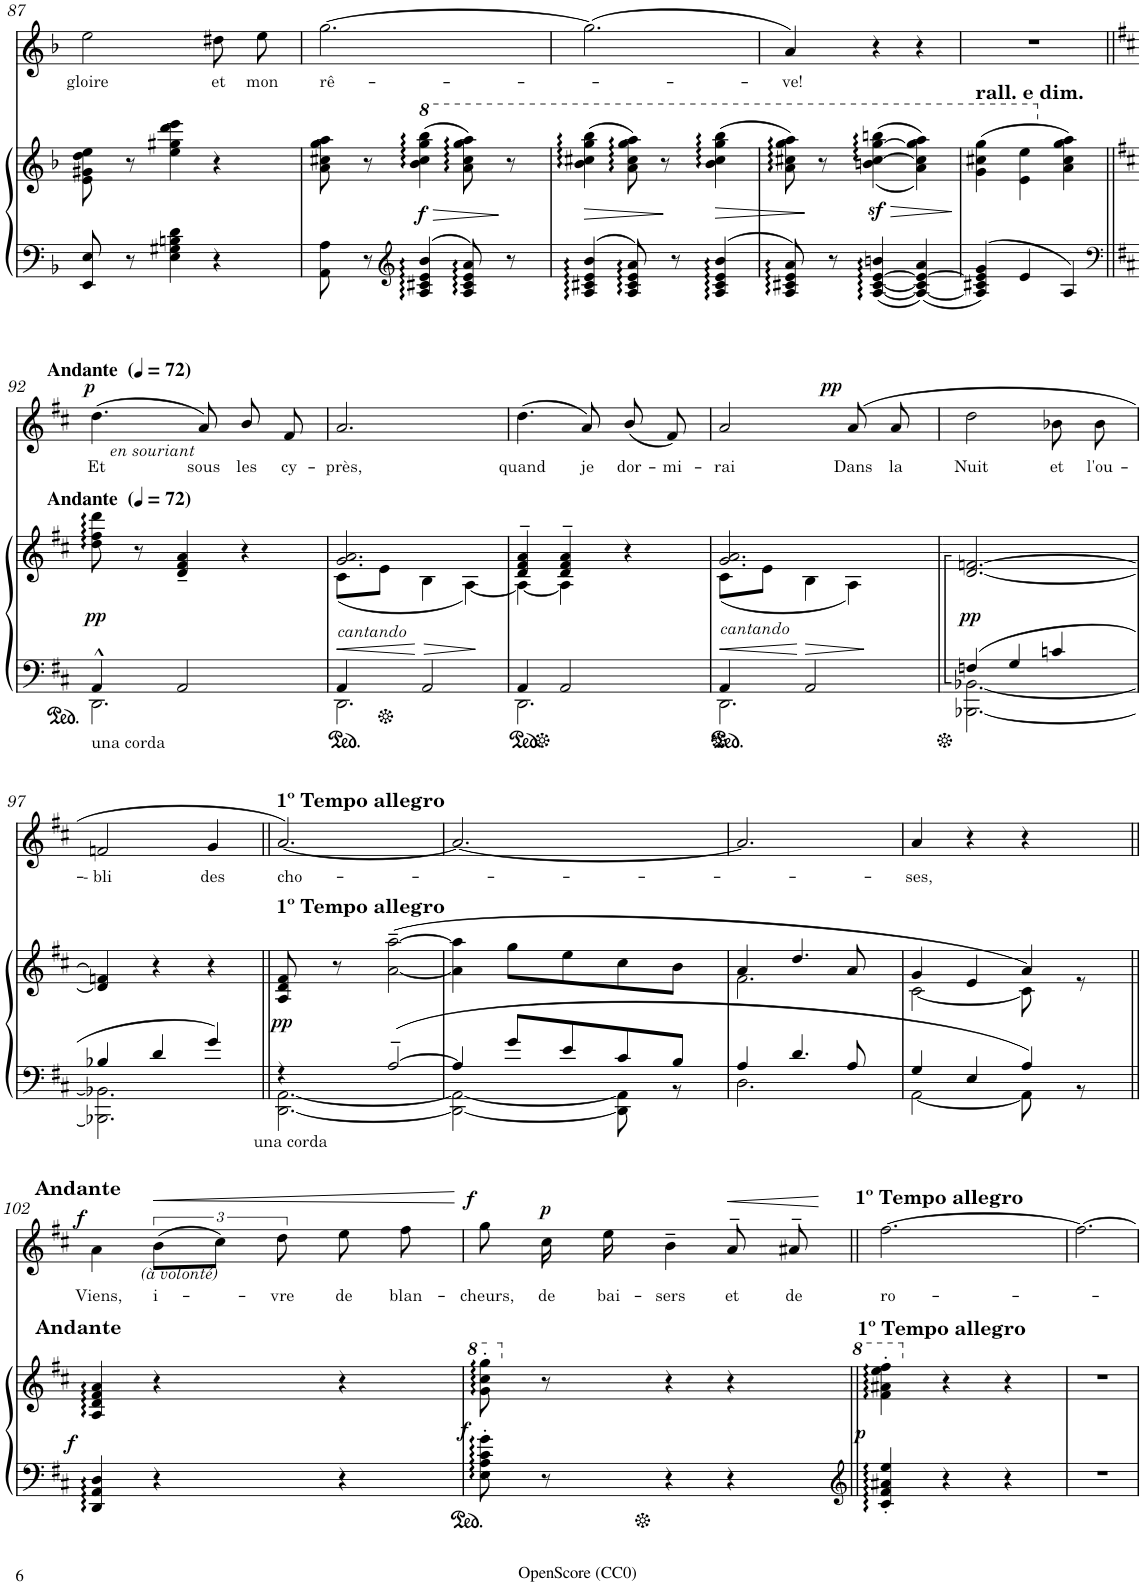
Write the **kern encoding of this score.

**kern	**kern	**dynam	**kern	**text	**dynam
*part2	*part2	*part2	*part1	*part1	*part1
*staff3	*staff2	*staff2/3	*staff1	*staff1	*staff1
*I"Piano	*	*	*I"Chant Voice	*	*
*I'Pno	*	*	*	*	*
!!LO:PB:g=z
*clefF4	*clefG2	*	*clefG2	*	*
*k[b-]	*k[b-]	*	*k[b-]	*	*
*M3/4	*M3/4	*	*M3/4	*	*
=87	=87	=87	=87	=87	=87
!	!	!	!	!LO:LY:b	!
8EE/ 8E/	8e\ 8g#X\ 8dd\ 8ee\	.	2ee\	gloire	.
8r	8r	.	.	.	.
4E\ 4G#X\ 4Bn\ 4d\	4ee\ 4gg#X\ 4ddd\ 4eee\	.	.	.	.
!	!	!	!	!LO:LY:b	!
4r	4r	.	8dd#X\	et	.
!	!	!	!	!LO:LY:b	!
.	.	.	8ee\	mon	.
=88	=88	=88	=88	=88	=88
!	!	!	!	!LO:LY:b	!
8AA\ 8A\	8a\ 8cc#X\ 8gg\ 8aa\	.	[2.gg\	rê-	.
8r	8r	.	.	.	.
*clefG2	*	*	*	*	*
!	!	!LO:HP:b	!	!	!
!	!	!LO:DY:n=1:b	!	!	!
4A/ 4c#X/ 4e/ 4b-/	(4bb-\ 4ccc#\ 4ggg\ 4bbb-\	> f	.	.	.
*	*8va	*	*	*	*
8A/ 8c#/ 8e/ 8a/	8aa\ 8ccc#\ 8ggg\ 8aaa\)	.	.	.	.
8r	8r	.	.	.	.
=89	=89	=89	=89	=89	=89
!	!	!LO:HP:b	!	!	!
4A/ 4c#X/ 4e/ 4b-/	(4bb-\ 4ccc#X\ 4ggg\ 4bbb-\	>	(2.gg\]	.	.
8A/ 8c#/ 8e/ 8a/	8aa\ 8ccc#\ 8ggg\ 8aaa\)	.	.	.	.
8r	8r	]	.	.	.
!	!	!LO:HP:b	!	!	!
4A/ 4c#/ 4e/ 4b-/	(4bb-\ 4ccc#\ 4ggg\ 4bbb-\	>	.	.	.
=90	=90	=90	=90	=90	=90
!	!	!	!	!LO:LY:b	!
8A/ 8c#X/ 8e/ 8a/	8aa\ 8ccc#X\ 8ggg\ 8aaa\)	.	4a/)	-ve!	.
8r	8r	]	.	.	.
!	!	!LO:HP:b	!	!	!
[4A/ [4c#/ [4e/ 4bn/	(>(<4bbn\z< [>4ccc#\z< [4ggg\z< 4bbbn\z<	>	4r	.	.
4A/_ 4c#/] 4e/_ 4a/	4aa\ 4ccc#\] 4ggg\] 4aaa\))	.	4r	.	.
.	.	]	.	.	.
=91	=91	=91	=91	=91	=91
!	!LO:TX:a:B:t=rall. e dim.	!	!	!	!
4A/] 4c#X/ 4e/] 4g/	(4gg\ 4ccc#X\ 4ggg\	.	2.r	.	.
4e/	4ee\ 4eee\	.	.	.	.
*	*X8va	*	*	*	*
4A/	4a\ 4cc#\ 4gg\ 4aa\)	.	.	.	.
!!LO:LB:g=z
=92||	=92||	=92||	=92||	=92||	=92||
*clefF4	*	*	*	*	*
*k[f#c#]	*k[f#c#]	*	*k[f#c#]	*	*
*	*	*	*MM72	*	*
*^	*	*	*	*	*
!	!	!	!	!LO:TX:a:B:t=Andante	!	!
!	!	!	!	!LO:TX:b:B:t=Andante	!	!
!	!	!	!	!LO:TX:b:i:t=en souriant	!	!
!LO:TX:b:t=una corda	!	!	!	!	!	!
!	!	!	!LO:DY:b	!	!LO:LY:b	!LO:DY:a
4AA^^/	2.DD\	8dd\ 8ff#\ 8ddd\	pp	(4.dd\	Et	p
.	.	8r	.	.	.	.
2AA/	.	4d/~ 4f#/~ 4a/~	.	.	.	.
!	!	!	!	!	!LO:LY:b	!
.	.	.	.	8a/)	sous	.
!	!	!	!	!	!LO:LY:b	!
.	.	4r	.	8b/	les	.
!	!	!	!	!	!LO:LY:b	!
.	.	.	.	8f#/	cy-	.
=93	=93	=93	=93	=93	=93	=93
!	!	!LO:TX:b:i:t=cantando	!	!	!	!
!	!	!	!LO:HP:b	!	!LO:LY:b	!
*	*	*^	*	*	*	*
4AA/	2.DD\	2.g/ 2.a/	(8c#\L	<	2.a/	-près,	.
.	.	.	8e\J	.	.	.	.
!	!	!	!	!LO:HP:n=1:b	!	!	!
2AA/	.	.	4B\	] >	.	.	.
.	.	.	[4A\)	[	.	.	.
=94	=94	=94	=94	=94	=94	=94	=94
*	*^	*	*	*	*	*	*
!	!	!	!	!	!	!	!LO:LY:b	!
4AA/	2.DD\	2ryy	4d/~> 4f#/~> 4a/~>	4A\_	.	(4.dd\	quand	.
2AA/	.	.	4d/~> 4f#/~> 4a/~>	4A\]	.	.	.	.
!	!	!	!	!	!	!	!LO:LY:b	!
.	.	.	.	.	.	8a/)	je	.
!	!	!	!	!	!	!	!LO:LY:b	!
.	.	4ryy	4r	4ryy	.	(8b/	dor-	.
!	!	!	!	!	!	!	!LO:LY:b	!
.	.	.	.	.	.	8f#/)	-mi-	.
=95	=95	=95	=95	=95	=95	=95	=95	=95
!	!	!	!LO:TX:b:i:t=cantando	!	!	!	!	!
!	!	!	!	!	!LO:HP:b	!	!LO:LY:b	!
4AA/	2.DD\	2ryy	2.g/ 2.a/	(8c#\L	<	2a/	-rai	.
.	.	.	.	8e\J	.	.	.	.
2AA/	.	.	.	4B\	]	.	.	.
!	!	!	!	!	!	!	!LO:LY:b	!LO:DY:a
.	.	4ryy	.	4A\)	[	(8a/	Dans	pp
!	!	!	!	!	!	!	!LO:LY:b	!
.	.	.	.	.	.	8a/	la	.
*	*v	*v	*	*	*	*	*	*
*	*	*v	*v	*	*	*	*
=96	=96	=96	=96	=96	=96	=96
!	!	!	!LO:DY:b	!	!LO:LY:b	!
4Fn/	[2.BBB-X\ [<2.BB-X\	[<2.d/ [2.fn/	pp	2dd\	Nuit	.
4G/	.	.	.	.	.	.
!	!	!	!	!	!LO:LY:b	!
4cn/	.	.	.	8b-X\	et	.
!	!	!	!	!	!LO:LY:b	!
.	.	.	.	8b-\	l'ou-	.
!!LO:LB:g=z
=97	=97	=97	=97	=97	=97	=97
!	!	!	!	!	!LO:LY:b	!
4B-X/	2.BBB-X\] 2.BB-X\]	4d/] 4fn/]	.	2fn/	-- bli	.
4d/	.	4r	.	.	.	.
!	!	!	!	!	!LO:LY:b	!
4g/	.	4r	.	4g/	des	.
=98||	=98||	=98||	=98||	=98||	=98||	=98||
!	!	!	!	!LO:TX:a:B:t=1º Tempo allegro	!	!
!	!	!LO:TX:a:B:t=1º Tempo allegro	!	!	!	!
!LO:TX:b:t=una corda	!	!	!	!	!	!
!	!	!	!LO:DY:b	!	!LO:LY:b	!
4r	[2.DD\ [2.AA\	8A/ 8d/ 8f#/	pp	[2.a/)	cho-	.
.	.	8r	.	.	.	.
[2A~/	.	([2a\~ [2aa\~	.	.	.	.
=99	=99	=99	=99	=99	=99	=99
4A/]	2DD\_ 2AA\_	4a\] 4aa\]	.	2.a/_	.	.
8g/L	.	8gg\L	.	.	.	.
8e/	.	8ee\	.	.	.	.
8c#/	8DD\] 8AA\]	8cc#\	.	.	.	.
8B/J	8r	8b\J	.	.	.	.
=100	=100	=100	=100	=100	=100	=100
*	*	*^	*	*	*	*
4A/	2.D\	4a/	2.f#\	.	2.a/]	.	.
4.d/	.	4.dd/	.	.	.	.	.
8A/	.	8a/	.	.	.	.	.
=101	=101	=101	=101	=101	=101	=101	=101
!	!	!	!	!	!	!LO:LY:b	!
4G/	[2AA\	4g/	[2c#\	.	4a/	-ses,	.
4E/	.	4e/	.	.	4r	.	.
4A/	8AA\]	4a/)	8c#\]	.	4r	.	.
.	8r	.	8r	.	.	.	.
!!LO:LB:g=z
=102||	=102||	=102||	=102||	=102||	=102||	=102||	=102||
!	!	!	!	!	!LO:TX:a:B:t=Andante	!	!
!	!	!LO:TX:a:B:t=Andante	!	!	!	!	!
!	!	!	!	!LO:DY:b	!	!LO:LY:b	!LO:DY:a
*v	*v	*	*	*	*	*	*
*	*v	*v	*	*	*	*
4DD/ 4AA/ 4D/	4A/ 4d/ 4f#/ 4a/	f	4a\	Viens,	f
!	!	!	!LO:TX:b:i:t=(à volonté)	!	!
!	!	!	!	!LO:LY:b	!LO:HP:b
4r	4r	.	(12b\L	i-	<
.	.	.	12cc#\J)	.	.
!	!	!	!	!LO:LY:b	!
.	.	.	12dd\	-vre	.
!	!	!	!	!LO:LY:b	!
4r	4r	.	8ee\	de	.
!	!	!	!	!LO:LY:b	!
.	.	.	8ff#\	blan-	.
=103	=103	=103	=103	=103	=103
*	*8va	*	*	*	*
!	!	!LO:DY:b	!	!LO:LY:b	!LO:DY:a
8E\' 8A\' 8c#\' 8g\'	8gg\' 8ccc#\' 8ggg\'	f	8gg\	-cheurs,	f
*	*X8va	*	*	*	*
!	!	!	!	!LO:LY:b	!LO:DY:a
8r	8r	.	16cc#\	de	p
!	!	!	!	!LO:LY:b	!
.	.	.	16ee\	bai-	.
!	!	!	!	!LO:LY:b	!
4r	4r	.	4b~\	-sers	.
!	!	!	!	!LO:LY:b	!
4r	4r	.	8a~>/	et	.
!	!	!	!	!LO:LY:b	!
.	.	.	8a#X~>/	de	.
.	.	.	.	.	[
=104||	=104||	=104||	=104||	=104||	=104||
*clefG2	*	*	*	*	*
*	*8va	*	*	*	*
!	!	!	!LO:TX:a:B:t=1º Tempo allegro	!	!
!	!LO:TX:a:B:t=1º Tempo allegro	!	!	!	!
!	!	!LO:DY:b	!	!LO:LY:b	!
4c#/' 4f#/' 4a#X/' 4ee/'	4ff#\' 4aa#X\' 4eee\' 4fff#\'	p	[2.ff#\	ro-	.
*	*X8va	*	*	*	*
4r	4r	.	.	.	.
4r	4r	.	.	.	.
=105	=105	=105	=105	=105	=105
2.r	2.r	.	2.ff#\_	.	.
=	=	=	=	=	=
*-	*-	*-	*-	*-	*-
